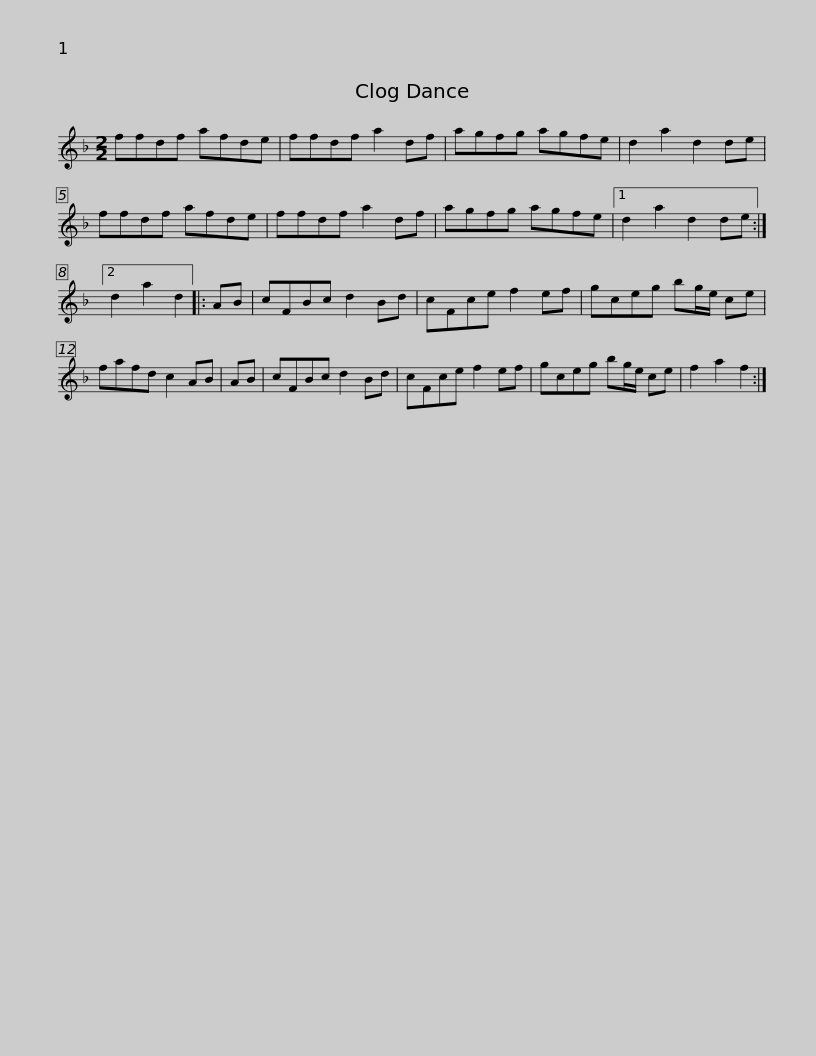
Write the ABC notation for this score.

X:1
L:1/8
M:2/2
I:linebreak $
K:Dmin
V:1 treble
V:1
 ffdf afde | ffdf a2 df | agfg agfe | d2 a2 d2 de | ffdf afde | %5
 ffdf a2 df |$ agfg agfe |1 d2 a2 d2 de :|2 d2 a2 d2 |: AB | %10
 cFBc d2 Bd | cFce f2 ef | gceg bg/e/ ce |$ fafd c2 AB | AB | %15
 cFBc d2 Bd | cFce f2 ef | gceg bg/e/ ce | f2 a2 f2 :| %19
